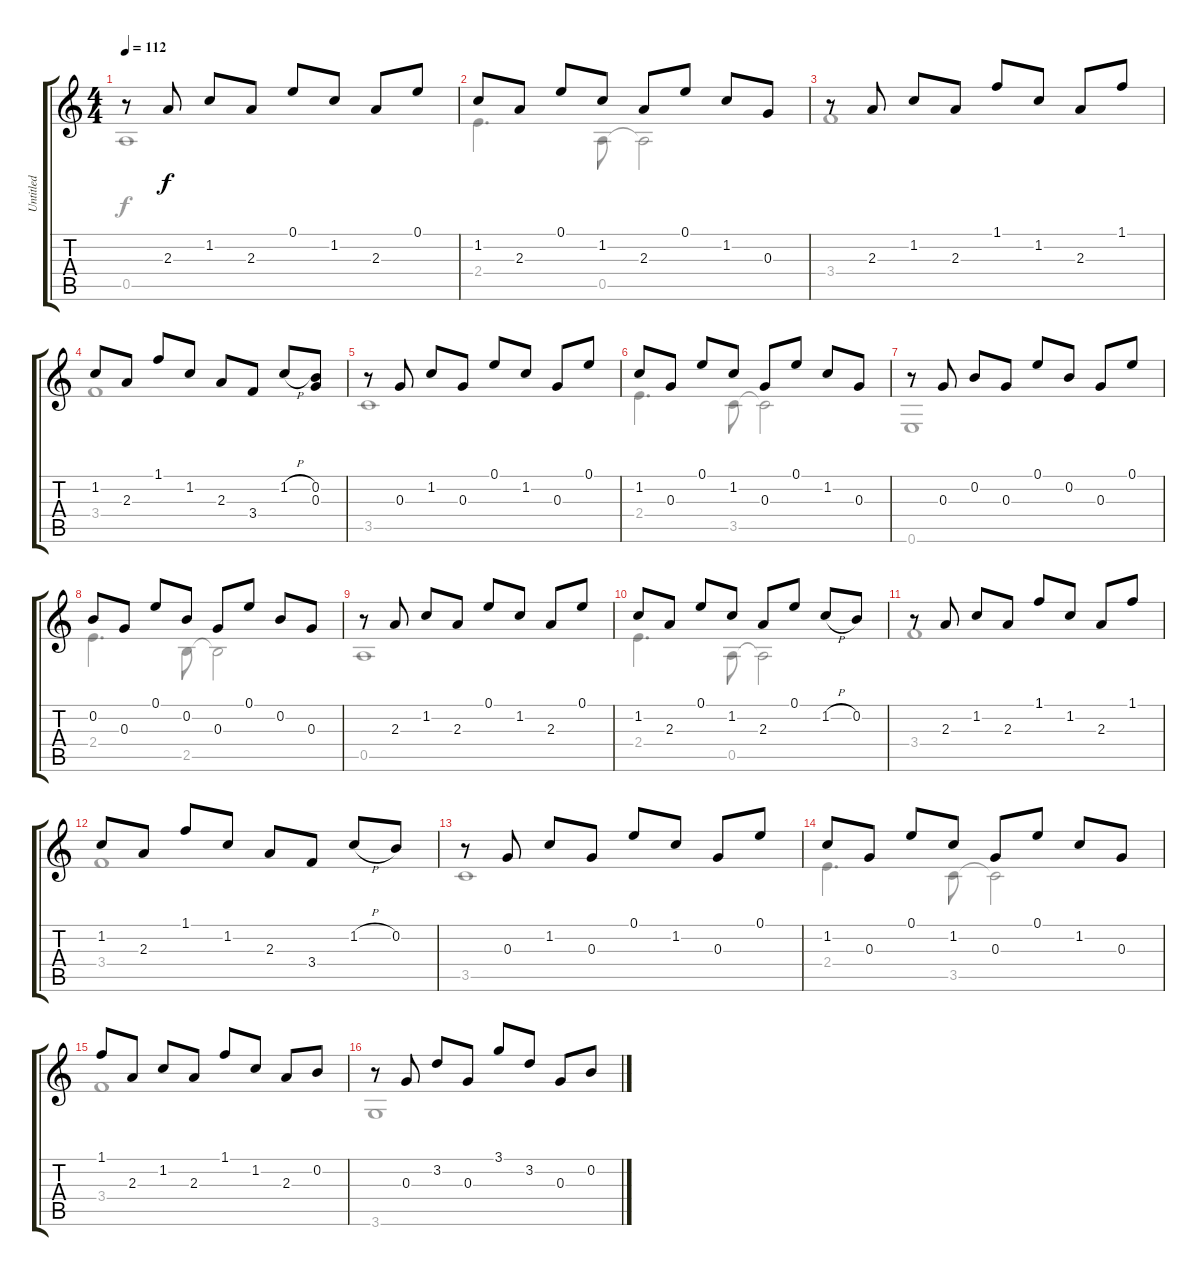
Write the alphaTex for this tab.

\track ("Untitled" "Untitled") {instrument acousticguitarsteel}
\staff {score tabs}
\tuning (E4 B3 G3 D3 A2 E2) {hide}
\voice
\ts (4 4)
\tempo 112
\clef g2
\ks c
r.8{dy f} 2.3.8 1.2.8 2.3.8 0.1.8 1.2.8 2.3.8 0.1.8 |
1.2.8 2.3.8 0.1.8 1.2.8 2.3.8 0.1.8 1.2.8 0.3.8 |
r.8 2.3.8 1.2.8 2.3.8 1.1.8 1.2.8 2.3.8 1.1.8 |
1.2.8 2.3.8 1.1.8 1.2.8 2.3.8 3.4.8 1.2{h}.8 (0.2 0.3).8 |
r.8 0.3.8 1.2.8 0.3.8 0.1.8 1.2.8 0.3.8 0.1.8 |
1.2.8 0.3.8 0.1.8 1.2.8 0.3.8 0.1.8 1.2.8 0.3.8 |
r.8 0.3.8 0.2.8 0.3.8 0.1.8 0.2.8 0.3.8 0.1.8 |
0.2.8 0.3.8 0.1.8 0.2.8 0.3.8 0.1.8 0.2.8 0.3.8 |
r.8 2.3.8 1.2.8 2.3.8 0.1.8 1.2.8 2.3.8 0.1.8 |
1.2.8 2.3.8 0.1.8 1.2.8 2.3.8 0.1.8 1.2{h}.8 0.2.8 |
r.8 2.3.8 1.2.8 2.3.8 1.1.8 1.2.8 2.3.8 1.1.8 |
1.2.8 2.3.8 1.1.8 1.2.8 2.3.8 3.4.8 1.2{h}.8 0.2.8 |
r.8 0.3.8 1.2.8 0.3.8 0.1.8 1.2.8 0.3.8 0.1.8 |
1.2.8 0.3.8 0.1.8 1.2.8 0.3.8 0.1.8 1.2.8 0.3.8 |
1.1.8 2.3.8 1.2.8 2.3.8 1.1.8 1.2.8 2.3.8 0.2.8 |
r.8 0.3.8 3.2.8 0.3.8 3.1.8 3.2.8 0.3.8 0.2.8
\voice
\clef g2
\ottava regular
\simile none
\ks c
0.5.1{dy f} |
2.4.4{d} 0.5.8 0.5{t}.2 |
3.4.1 |
3.4.1 |
3.5.1 |
2.4.4{d} 3.5.8 3.5{t}.2 |
0.6.1 |
2.4.4{d} 2.5.8 2.5{t}.2 |
0.5.1 |
2.4.4{d} 0.5.8 0.5{t}.2 |
3.4.1 |
3.4.1 |
3.5.1 |
2.4.4{d} 3.5.8 3.5{t}.2 |
3.4.1 |
3.6.1
